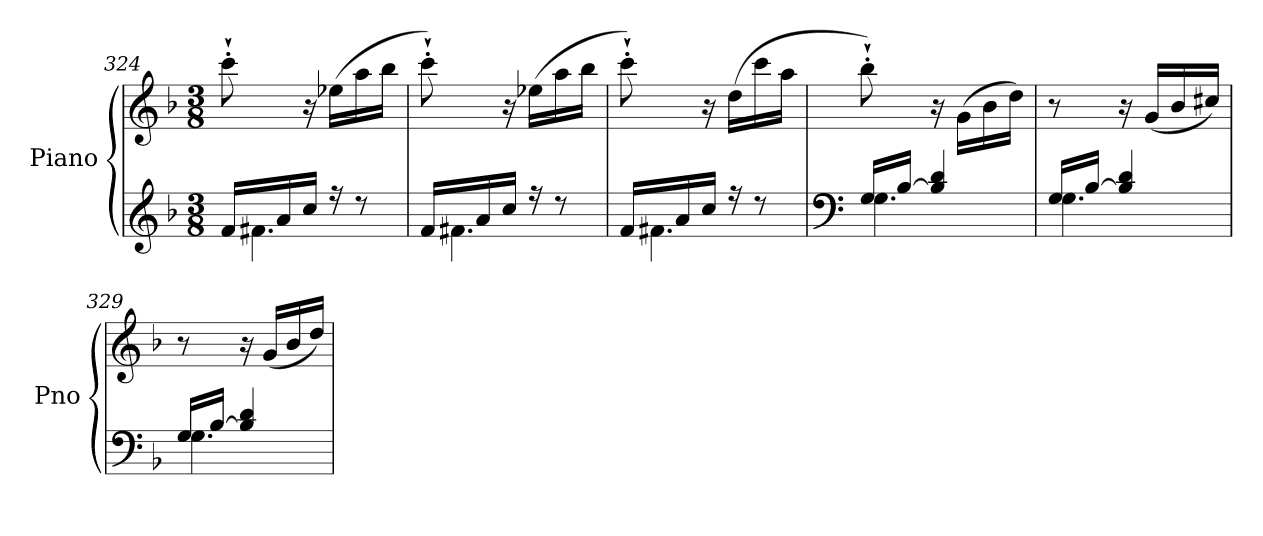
**kern	**kern
*part1	*part1
*staff2	*staff1
*I"Piano	*
*I'Pno	*
*clefG2	*clefG2
*k[b-]	*k[b-]
*M3/8	*M3/8
=324	=324
*^	*
16f/LL	4.f#X\	8ccc'`\
16a/	.	.
16cc/JJ	.	16r
16r	.	(>16ee-X\LL
8r	.	16aa\
.	.	16bb-\JJ
=325	=325	=325
16f/LL	4.f#X\	8ccc'`\)
16a/	.	.
16cc/JJ	.	16r
16r	.	(>16ee-X\LL
8r	.	16aa\
.	.	16bb-\JJ
=326	=326	=326
16f/LL	4.f#X\	8ccc'`\)
16a/	.	.
16cc/JJ	.	16r
16r	.	(>16dd\LL
8r	.	16ccc\
.	.	16aa\JJ
=327	=327	=327
*clefF4	*	*
16G/LL	4.G\	8bb-'`\)
[16B-/JJ	.	.
4B-/] 4d/	.	16r
.	.	(>16g\LL
.	.	16b-\
.	.	16dd\JJ)
=328	=328	=328
16G/LL	4.G\	8r
[16B-/JJ	.	.
4B-/] 4d/	.	16r
.	.	(<16g/LL
.	.	16b-/
.	.	16cc#X/JJ)
=329	=329	=329
16G/LL	4.G\	8r
[16B-/JJ	.	.
4B-/] 4d/	.	16r
.	.	(<16g/LL
.	.	16b-/
.	.	16dd/JJ)
*v	*v	*
=	=
*-	*-
